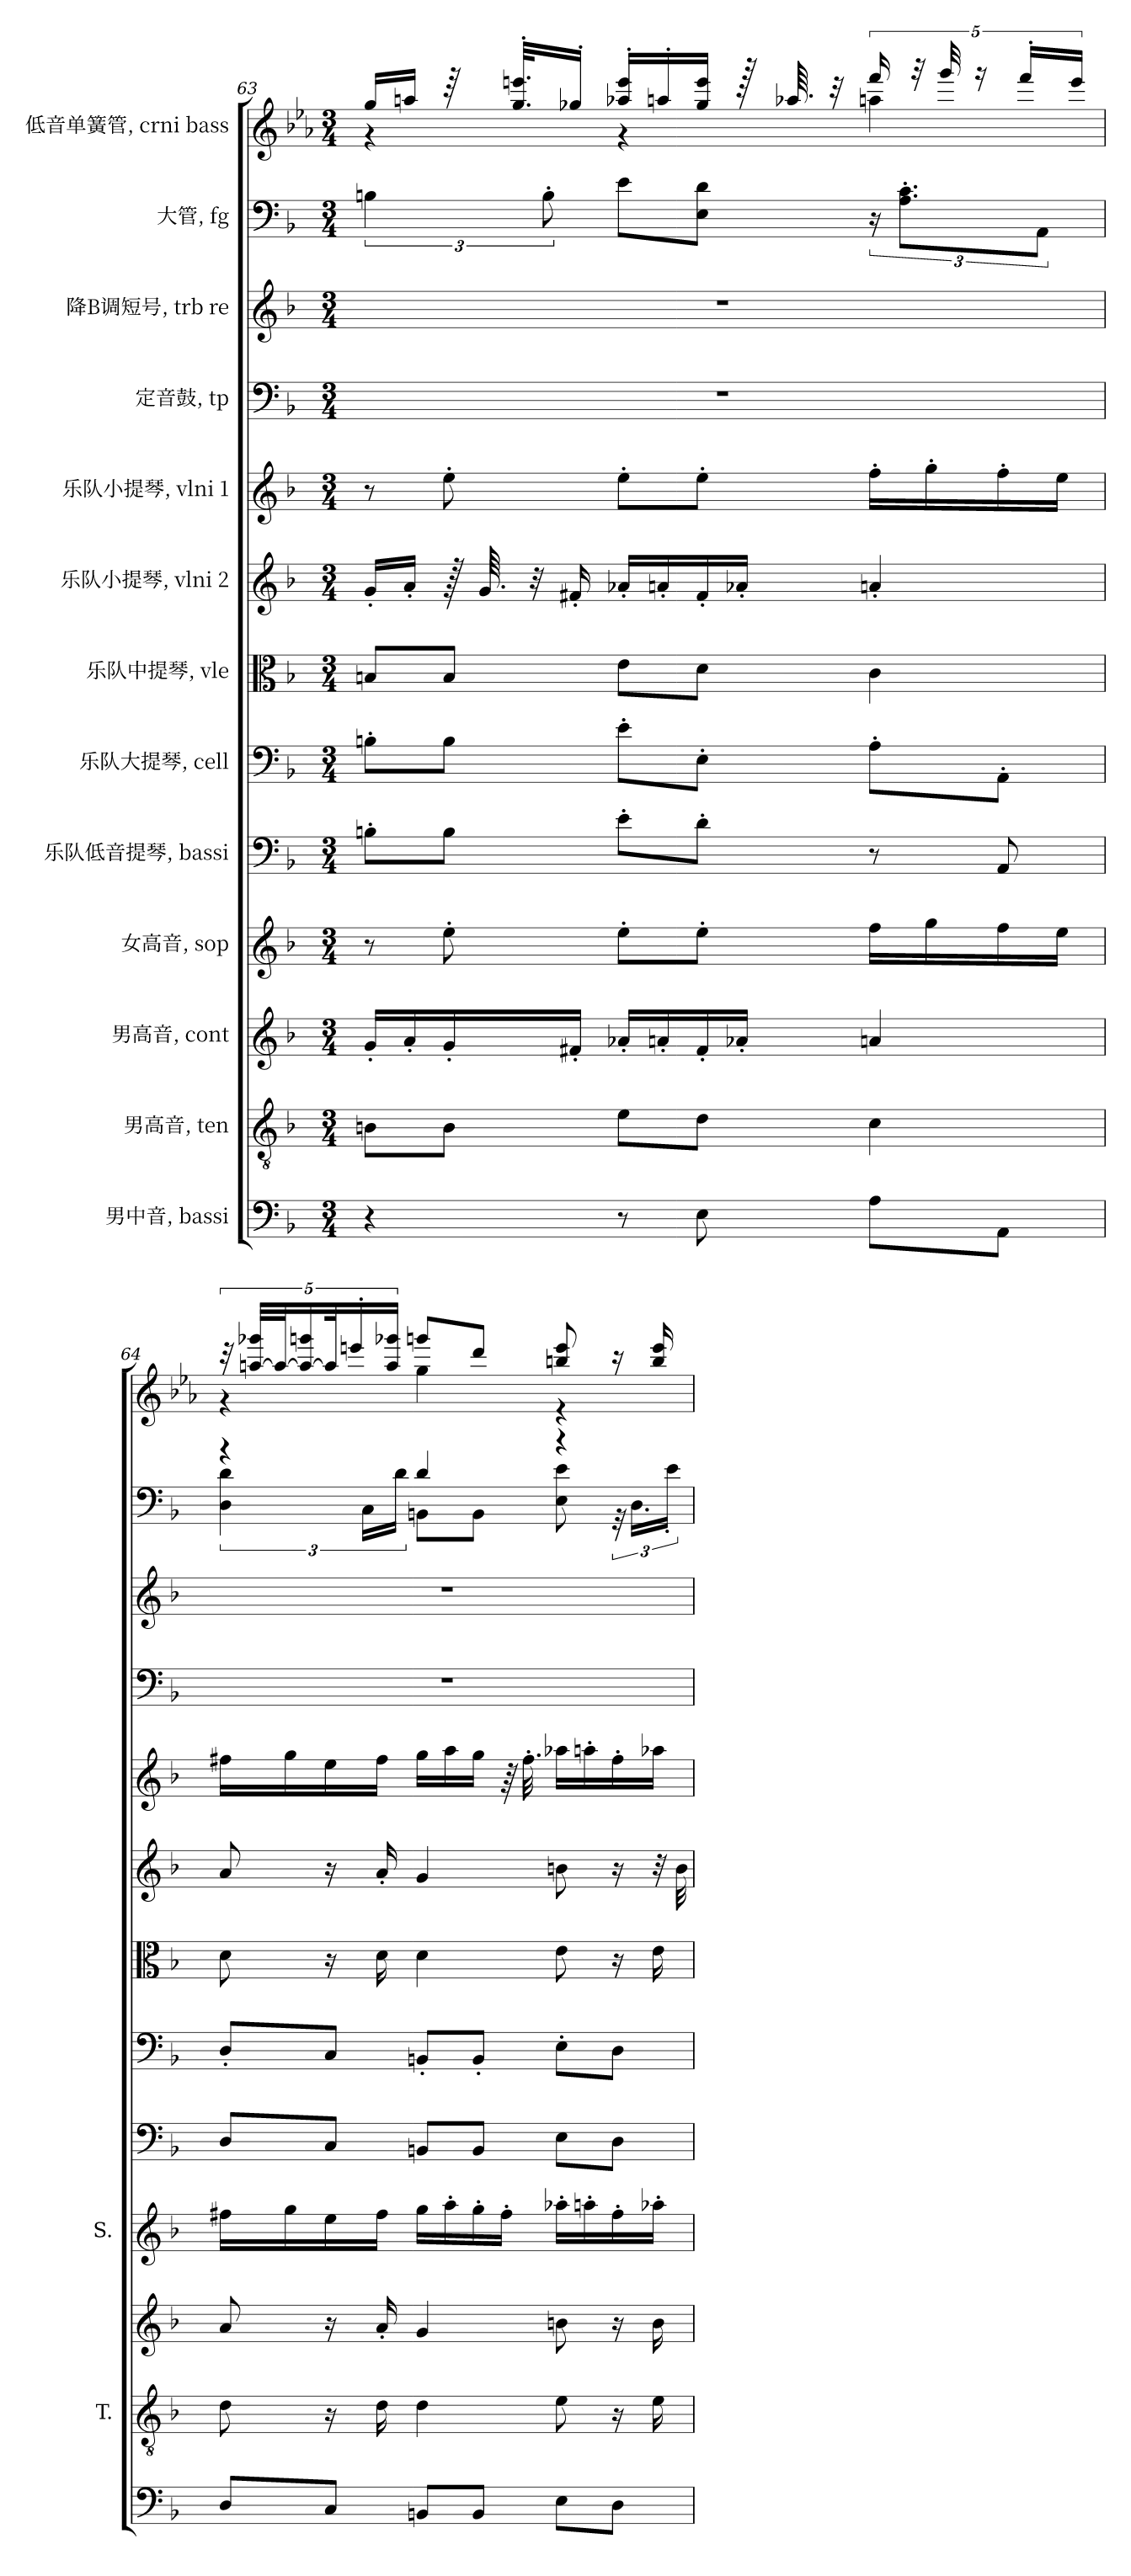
**kern	**kern	**kern	**kern	**kern	**kern	**kern	**kern	**kern	**kern	**kern	**kern	**kern
*part13	*part12	*part11	*part10	*part9	*part8	*part7	*part6	*part5	*part4	*part3	*part2	*part1
*staff13	*staff12	*staff11	*staff10	*staff9	*staff8	*staff7	*staff6	*staff5	*staff4	*staff3	*staff2	*staff1
*I"男中音, bassi	*I"男高音, ten	*I"男高音, cont	*I"女高音, sop	*I"乐队低音提琴, bassi	*I"乐队大提琴, cell	*I"乐队中提琴, vle	*I"乐队小提琴, vlni 2	*I"乐队小提琴, vlni 1	*I"定音鼓, tp	*I"降B调短号, trb re	*I"大管, fg	*I"低音单簧管, crni bass
*	*I'T.	*	*I'S.	*	*	*	*	*	*	*	*	*
!!LO:PB:g=z
*clefF4	*clefGv2	*clefG2	*clefG2	*clefF4	*clefF4	*clefC3	*clefG2	*clefG2	*clefF4	*clefG2	*clefF4	*clefG2
*	*	*	*	*ITrd7c12	*	*	*	*	*	*ITrd1c2	*	*ITrd8c14
*k[b-]	*k[b-]	*k[b-]	*k[b-]	*k[b-]	*k[b-]	*k[b-]	*k[b-]	*k[b-]	*k[b-]	*k[b-e-a-]	*k[b-]	*k[b-e-a-]
*M3/4	*M3/4	*M3/4	*M3/4	*M3/4	*M3/4	*M3/4	*M3/4	*M3/4	*M3/4	*M3/4	*M3/4	*M3/4
=63	=63	=63	=63	=63	=63	=63	=63	=63	=63	=63	=63	=63
*	*	*	*	*	*	*	*	*	*	*	*	*^
4r	8Bn\L	16g'/LL	8r	8BBn'\L	8Bn'\L	8Bn/L	16g'/LL	8r	2.r	2.r	6Bn\	16g/LL	4r
.	.	16a'/	.	.	.	.	16a'/JJ	.	.	.	.	16an/JJ	.
.	8B\J	16g'/	8ee'\	8BB\J	8B\J	8B/J	128r	8ee'\	.	.	.	64r	.
.	.	.	.	.	.	.	64.g/	.	.	.	.	.	.
.	.	.	.	.	.	.	.	.	.	.	.	32.g/' 32.een/'KLL	.
.	.	.	.	.	.	.	32r	.	.	.	.	.	.
.	.	.	.	.	.	.	.	.	.	.	12B'\	.	.
.	.	16f#X'/JJ	.	.	.	.	16f#X'/	.	.	.	.	16g-X'/JJ	.
8r	8e\L	16a-X'/LL	8ee'\L	8E'\L	8e'\L	8e\L	16a-X'/LL	8ee'\L	.	.	8e\L	16a-X/' 16ee/'LL	4r
.	.	16an'/	.	.	.	.	16an'/	.	.	.	.	16an'/	.
8E\	8d\J	16f#'/	8ee'\J	8D'\J	8E'\J	8d\J	16f#'/	8ee'\J	.	.	8E\ 8d\J	16g-/ 16ee/JJ	.
.	.	16a-X'/JJ	.	.	.	.	16a-X'/JJ	.	.	.	.	128r	.
.	.	.	.	.	.	.	.	.	.	.	.	64.a-X/	.
.	.	.	.	.	.	.	.	.	.	.	.	32r	.
8A\L	4c\	4an/	16ff\LL	8r	8A'\L	4c\	4an'/	16ff'\LL	.	.	24r	20ff/	4an\
.	.	.	.	.	.	.	.	.	.	.	12.A\' 12.c\'L	.	.
.	.	.	.	.	.	.	.	.	.	.	.	40r	.
.	.	.	16gg\	.	.	.	.	16gg'\	.	.	.	.	.
.	.	.	.	.	.	.	.	.	.	.	.	40gg/	.
.	.	.	.	.	.	.	.	.	.	.	.	20r	.
8AA\J	.	.	16ff\	8AAA/	8AA'\J	.	.	16ff'\	.	.	.	.	.
.	.	.	.	.	.	.	.	.	.	.	.	20ff'/LL	.
.	.	.	.	.	.	.	.	.	.	.	12AA\J	.	.
.	.	.	16ee\JJ	.	.	.	.	16ee\JJ	.	.	.	.	.
.	.	.	.	.	.	.	.	.	.	.	.	20ee/JJ	.
!!LO:PB:g=z	!!
=64	=64	=64	=64	=64	=64	=64	=64	=64	=64	=64	=64	=64	=64
*	*	*	*	*	*	*	*	*	*	*	*^	*	*
8D/L	8d\	8a/	16ff#X\LL	8DD/L	8D'/L	8d\	8a/	16ff#X\LL	2.r	2.r	4r	6D\ 6d\	40r	4r
.	.	.	.	.	.	.	.	.	.	.	.	.	[40an/ 40gg-X/LLL	.
.	.	.	.	.	.	.	.	.	.	.	.	.	40a/J_	.
.	.	.	16gg\	.	.	.	.	16gg\	.	.	.	.	.	.
.	.	.	.	.	.	.	.	.	.	.	.	.	20a/_ 20ggn/	.
8C/J	16r	16r	16ee\	8CC/J	8C/J	16r	16r	16ee\	.	.	.	.	40a/K]	.
.	.	.	.	.	.	.	.	.	.	.	.	.	20een'/	.
.	.	.	.	.	.	.	.	.	.	.	.	24C\LL	.	.
.	16d\	16a'/	16ff#\JJ	.	.	16d\	16a'/	16ff#\JJ	.	.	.	.	.	.
.	.	.	.	.	.	.	.	.	.	.	.	.	20a/ 20gg-X/JJ	.
.	.	.	.	.	.	.	.	.	.	.	.	24d\JJ	.	.
8BBn/L	4d\	4g/	16gg\LL	8BBBn/L	8BBn'/L	4d\	4g/	16gg\LL	.	.	4d/	8BBn\L	8ggn/L	4g\
.	.	.	16aa'\	.	.	.	.	16aa\	.	.	.	.	.	.
8BB/J	.	.	16gg'\	8BBB/J	8BB'/J	.	.	16gg\JJ	.	.	.	8BB\J	8dd/J	.
.	.	.	16ff#'\JJ	.	.	.	.	64r	.	.	.	.	.	.
.	.	.	.	.	.	.	.	32.ff#'\	.	.	.	.	.	.
8E\L	8e\	8bn\	16aa-X'\LL	8EE\L	8E'\L	8e\	8bn\	16aa-X\LL	.	.	4r	8E\ 8e\	8bn/ 8ee/	4r
.	.	.	16aan'\	.	.	.	.	16aan'\	.	.	.	.	.	.
8D\J	16r	16r	16ff#'\	8DD\J	8D\J	16r	16r	16ff#'\	.	.	.	48r	16r	.
.	.	.	.	.	.	.	.	.	.	.	.	24.D\LL	.	.
.	16e\	16b\	16aa-X'\JJ	.	.	16e\	32r	16aa-X\JJ	.	.	.	.	16b/ 16ee/	.
.	.	.	.	.	.	.	.	.	.	.	.	24e'\JJ	.	.
.	.	.	.	.	.	.	32b\	.	.	.	.	.	.	.
*	*	*	*	*	*	*	*	*	*	*	*v	*v	*	*
*	*	*	*	*	*	*	*	*	*	*	*	*v	*v
=	=	=	=	=	=	=	=	=	=	=	=	=
*-	*-	*-	*-	*-	*-	*-	*-	*-	*-	*-	*-	*-
